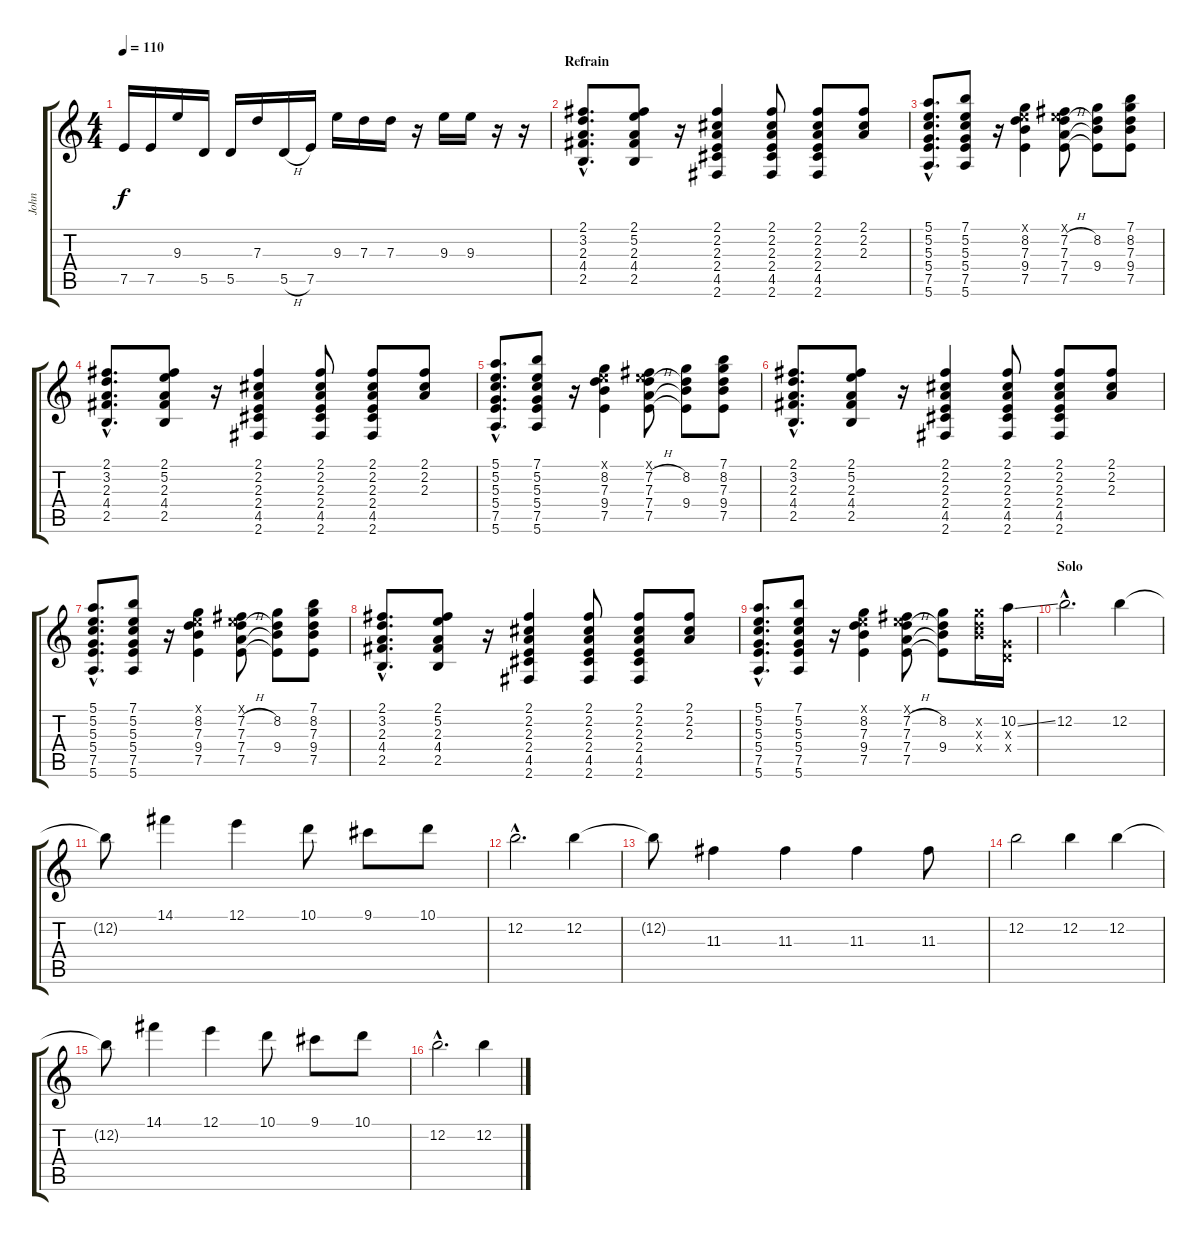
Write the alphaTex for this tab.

\track ("John" "John") {instrument overdrivenguitar}
\staff {score tabs}
\tuning (E4 B3 G3 D3 A2 E2) {hide}
\ts (4 4)
\tempo 110
\clef g2
\ks c
7.5.16{dy f balance 16 instrument electricguitarclean} 7.5.16 9.3.16 5.5.16 5.5.16 7.3.16 5.5{h}.16 7.5.16 9.3.16 7.3.16 7.3.16 r.16 9.3.16 9.3.16 r.16 r.16 |
\section ("" "Refrain")
(2.1{hac} 3.2{hac} 2.3{hac} 4.4{hac} 2.5{hac}).8{d volume 12 balance 12 instrument electricguitarclean} (2.1 5.2 2.3 4.4 2.5).8 r.16 (2.1 2.2 2.3 2.4 4.5 2.6).4 (2.1 2.2 2.3 2.4 4.5 2.6).8 (2.1 2.2 2.3 2.4 4.5 2.6).8 (2.1 2.2 2.3).8 |
(5.1{hac} 5.2{hac} 5.3{hac} 5.4{hac} 7.5{hac} 5.6{hac}).8{d} (7.1 5.2 5.3 5.4 7.5 5.6).8 r.16 (0.1{x} 8.2 7.3 9.4 7.5).4 (0.1{x} 7.2{h} 7.3 7.4{h} 7.5).8 (8.2 7.3{t} 9.4 7.5{t}).8 (7.1 8.2 7.3 9.4 7.5).8 |
(2.1{hac} 3.2{hac} 2.3{hac} 4.4{hac} 2.5{hac}).8{d} (2.1 5.2 2.3 4.4 2.5).8 r.16 (2.1 2.2 2.3 2.4 4.5 2.6).4 (2.1 2.2 2.3 2.4 4.5 2.6).8 (2.1 2.2 2.3 2.4 4.5 2.6).8 (2.1 2.2 2.3).8 |
(5.1{hac} 5.2{hac} 5.3{hac} 5.4{hac} 7.5{hac} 5.6{hac}).8{d} (7.1 5.2 5.3 5.4 7.5 5.6).8 r.16 (0.1{x} 8.2 7.3 9.4 7.5).4 (0.1{x} 7.2{h} 7.3 7.4{h} 7.5).8 (8.2 7.3{t} 9.4 7.5{t}).8 (7.1 8.2 7.3 9.4 7.5).8 |
(2.1{hac} 3.2{hac} 2.3{hac} 4.4{hac} 2.5{hac}).8{d} (2.1 5.2 2.3 4.4 2.5).8 r.16 (2.1 2.2 2.3 2.4 4.5 2.6).4 (2.1 2.2 2.3 2.4 4.5 2.6).8 (2.1 2.2 2.3 2.4 4.5 2.6).8 (2.1 2.2 2.3).8 |
(5.1{hac} 5.2{hac} 5.3{hac} 5.4{hac} 7.5{hac} 5.6{hac}).8{d} (7.1 5.2 5.3 5.4 7.5 5.6).8 r.16 (0.1{x} 8.2 7.3 9.4 7.5).4 (0.1{x} 7.2{h} 7.3 7.4{h} 7.5).8 (8.2 7.3{t} 9.4 7.5{t}).8 (7.1 8.2 7.3 9.4 7.5).8 |
(2.1{hac} 3.2{hac} 2.3{hac} 4.4{hac} 2.5{hac}).8{d} (2.1 5.2 2.3 4.4 2.5).8 r.16 (2.1 2.2 2.3 2.4 4.5 2.6).4 (2.1 2.2 2.3 2.4 4.5 2.6).8 (2.1 2.2 2.3 2.4 4.5 2.6).8 (2.1 2.2 2.3).8 |
(5.1{hac} 5.2{hac} 5.3{hac} 5.4{hac} 7.5{hac} 5.6{hac}).8{d} (7.1 5.2 5.3 5.4 7.5 5.6).8 r.16 (0.1{x} 8.2 7.3 9.4 7.5).4 (0.1{x} 7.2{h} 7.3 7.4{h} 7.5).8 (8.2 7.3{t} 9.4 7.5{t}).8 (8.2{x} 7.3{x} 9.4{x}).16{volume 14 instrument overdrivenguitar} (10.2{ss} 0.3{x} 0.4{x}).16 |
\section ("" "Solo")
12.2{hac}.2{d instrument overdrivenguitar} 12.2.4 |
12.2{t}.8 14.1.4 12.1.4 10.1.8 9.1.8 10.1.8 |
12.2{hac}.2{d} 12.2.4 |
12.2{t}.8 11.3.4 11.3.4 11.3.4 11.3.8 |
12.2.2 12.2.4 12.2.4 |
12.2{t}.8 14.1.4 12.1.4 10.1.8 9.1.8 10.1.8 |
12.2{hac}.2{d} 12.2.4
